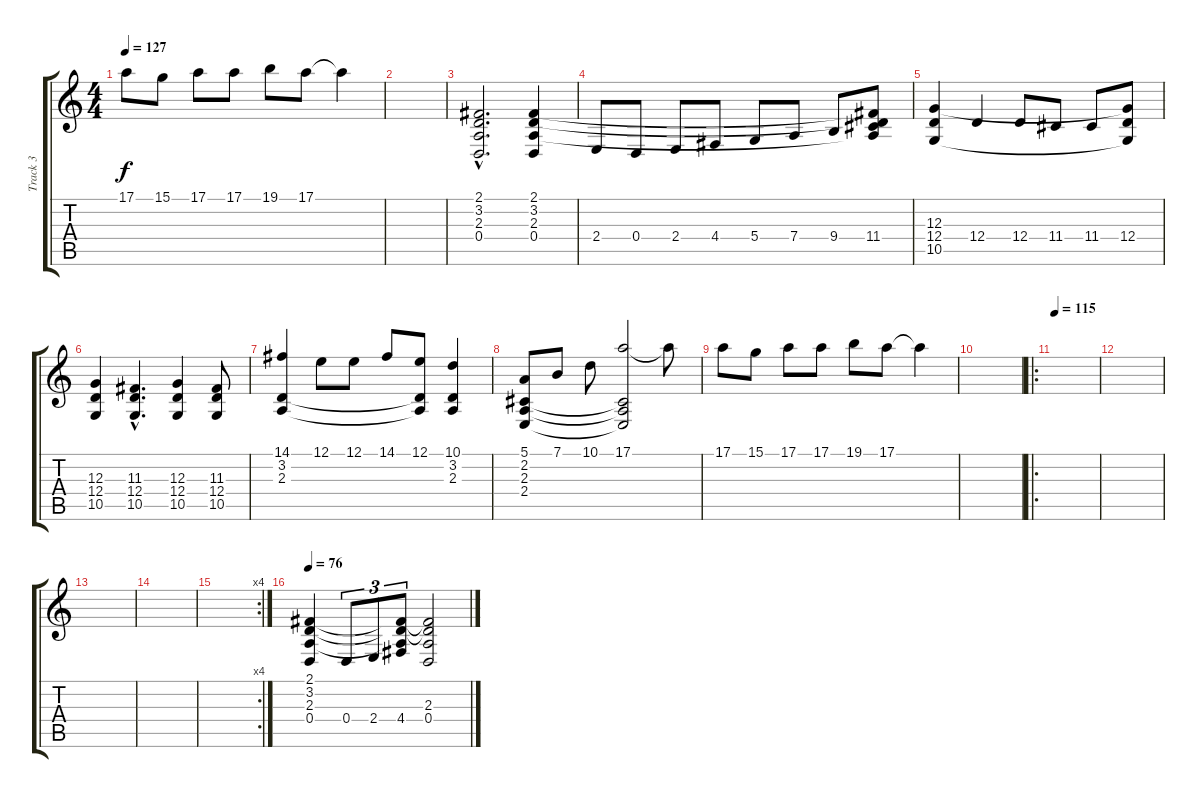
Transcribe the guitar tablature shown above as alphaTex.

\track ("Track 3" "Track 3") {instrument acousticgrandpiano}
\staff {score tabs}
\tuning (E4 B3 G3 D3 A2 E2) {hide}
\ts (4 4)
\tempo 127
\clef g2
\ks c
17.1.8{dy f} 15.1.8 17.1.8 17.1.8 19.1.8 17.1.8 17.1{t}.4 |
|
(2.1{hac} 3.2{hac} 2.3{hac} 0.4{hac}).2{d} (2.1 3.2 2.3 0.4).4 |
2.4.8 0.4.8 2.4.8 4.4.8 5.4.8 7.4.8 9.4.8 (2.1{t} 3.2{t} 2.3{t} 11.4).8 |
(12.3 12.4 10.5).4 12.4.4 12.4.8 11.4.8 11.4.8 (12.3{t} 12.4 10.5{t}).8 |
(12.3 12.4 10.5).4 (11.3{hac} 12.4{hac} 10.5{hac}).4{d} (12.3 12.4 10.5).4 (11.3 12.4 10.5).8 |
(14.1 3.2 2.3).4 12.1.8 12.1.8 14.1.8 (12.1 3.2{t} 2.3{t}).8 (10.1 3.2 2.3).4 |
(5.1 2.2 2.3 2.4).8 7.1.8 10.1.8 (17.1 2.2{t} 2.3{t} 2.4{t}).2 17.1{t}.8 |
17.1.8 15.1.8 17.1.8 17.1.8 19.1.8 17.1.8 17.1{t}.4 |
|
\ro
\tempo 115
|
|
|
|
\rc 4
|
\tempo 76
(2.1 3.2 2.3 0.4).4 0.4.8{tu (3 2)} 2.4.8{tu (3 2)} (2.1{t} 3.2{t} 2.3{t} 4.4).8{tu (3 2)} (2.1{t} 3.2{t} 2.3 0.4).2
